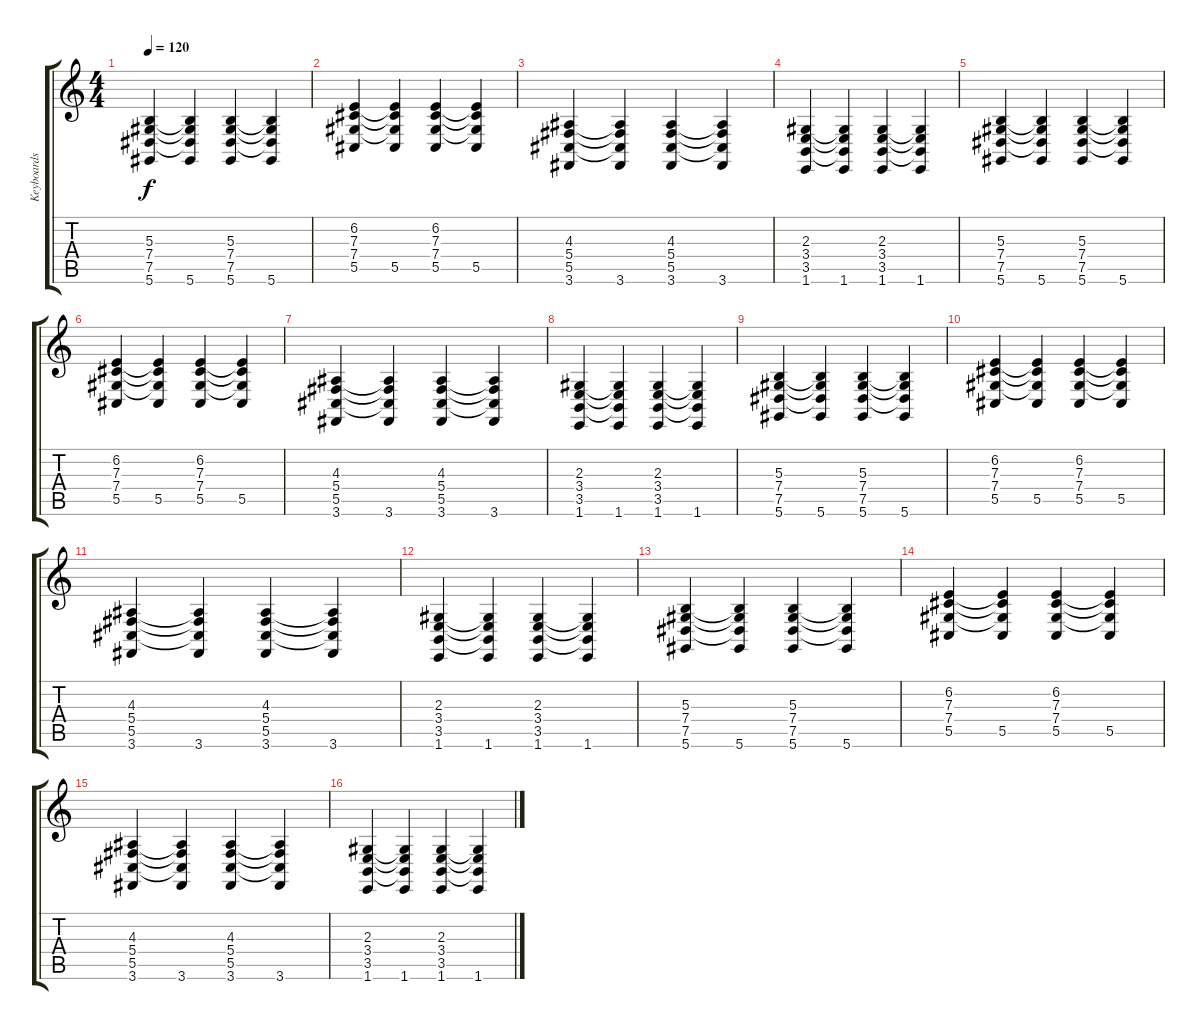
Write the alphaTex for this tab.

\track ("Keyboards 2" "Keyboards ") {instrument brightacousticpiano}
\staff {score tabs}
\tuning (Eb4 Bb3 Gb3 Db3 Ab2 Eb2) {hide}
\ts (4 4)
\tempo 120
\clef g2
\ks c
(5.3 7.4 7.5 5.6).4{dy f} (5.3{t} 7.4{t} 7.5{t} 5.6).4 (5.3 7.4 7.5 5.6).4 (5.3{t} 7.4{t} 7.5{t} 5.6).4 |
(6.2 7.3 7.4 5.5).4 (6.2{t} 7.3{t} 7.4{t} 5.5).4 (6.2 7.3 7.4 5.5).4 (6.2{t} 7.3{t} 7.4{t} 5.5).4 |
(4.3 5.4 5.5 3.6).4 (4.3{t} 5.4{t} 5.5{t} 3.6).4 (4.3 5.4 5.5 3.6).4 (4.3{t} 5.4{t} 5.5{t} 3.6).4 |
(2.3 3.4 3.5 1.6).4 (2.3{t} 3.4{t} 3.5{t} 1.6).4 (2.3 3.4 3.5 1.6).4 (2.3{t} 3.4{t} 3.5{t} 1.6).4 |
(5.3 7.4 7.5 5.6).4 (5.3{t} 7.4{t} 7.5{t} 5.6).4 (5.3 7.4 7.5 5.6).4 (5.3{t} 7.4{t} 7.5{t} 5.6).4 |
(6.2 7.3 7.4 5.5).4 (6.2{t} 7.3{t} 7.4{t} 5.5).4 (6.2 7.3 7.4 5.5).4 (6.2{t} 7.3{t} 7.4{t} 5.5).4 |
(4.3 5.4 5.5 3.6).4 (4.3{t} 5.4{t} 5.5{t} 3.6).4 (4.3 5.4 5.5 3.6).4 (4.3{t} 5.4{t} 5.5{t} 3.6).4 |
(2.3 3.4 3.5 1.6).4 (2.3{t} 3.4{t} 3.5{t} 1.6).4 (2.3 3.4 3.5 1.6).4 (2.3{t} 3.4{t} 3.5{t} 1.6).4 |
(5.3 7.4 7.5 5.6).4 (5.3{t} 7.4{t} 7.5{t} 5.6).4 (5.3 7.4 7.5 5.6).4 (5.3{t} 7.4{t} 7.5{t} 5.6).4 |
(6.2 7.3 7.4 5.5).4 (6.2{t} 7.3{t} 7.4{t} 5.5).4 (6.2 7.3 7.4 5.5).4 (6.2{t} 7.3{t} 7.4{t} 5.5).4 |
(4.3 5.4 5.5 3.6).4 (4.3{t} 5.4{t} 5.5{t} 3.6).4 (4.3 5.4 5.5 3.6).4 (4.3{t} 5.4{t} 5.5{t} 3.6).4 |
(2.3 3.4 3.5 1.6).4 (2.3{t} 3.4{t} 3.5{t} 1.6).4 (2.3 3.4 3.5 1.6).4 (2.3{t} 3.4{t} 3.5{t} 1.6).4 |
(5.3 7.4 7.5 5.6).4 (5.3{t} 7.4{t} 7.5{t} 5.6).4 (5.3 7.4 7.5 5.6).4 (5.3{t} 7.4{t} 7.5{t} 5.6).4 |
(6.2 7.3 7.4 5.5).4 (6.2{t} 7.3{t} 7.4{t} 5.5).4 (6.2 7.3 7.4 5.5).4 (6.2{t} 7.3{t} 7.4{t} 5.5).4 |
(4.3 5.4 5.5 3.6).4 (4.3{t} 5.4{t} 5.5{t} 3.6).4 (4.3 5.4 5.5 3.6).4 (4.3{t} 5.4{t} 5.5{t} 3.6).4 |
(2.3 3.4 3.5 1.6).4 (2.3{t} 3.4{t} 3.5{t} 1.6).4 (2.3 3.4 3.5 1.6).4 (2.3{t} 3.4{t} 3.5{t} 1.6).4
